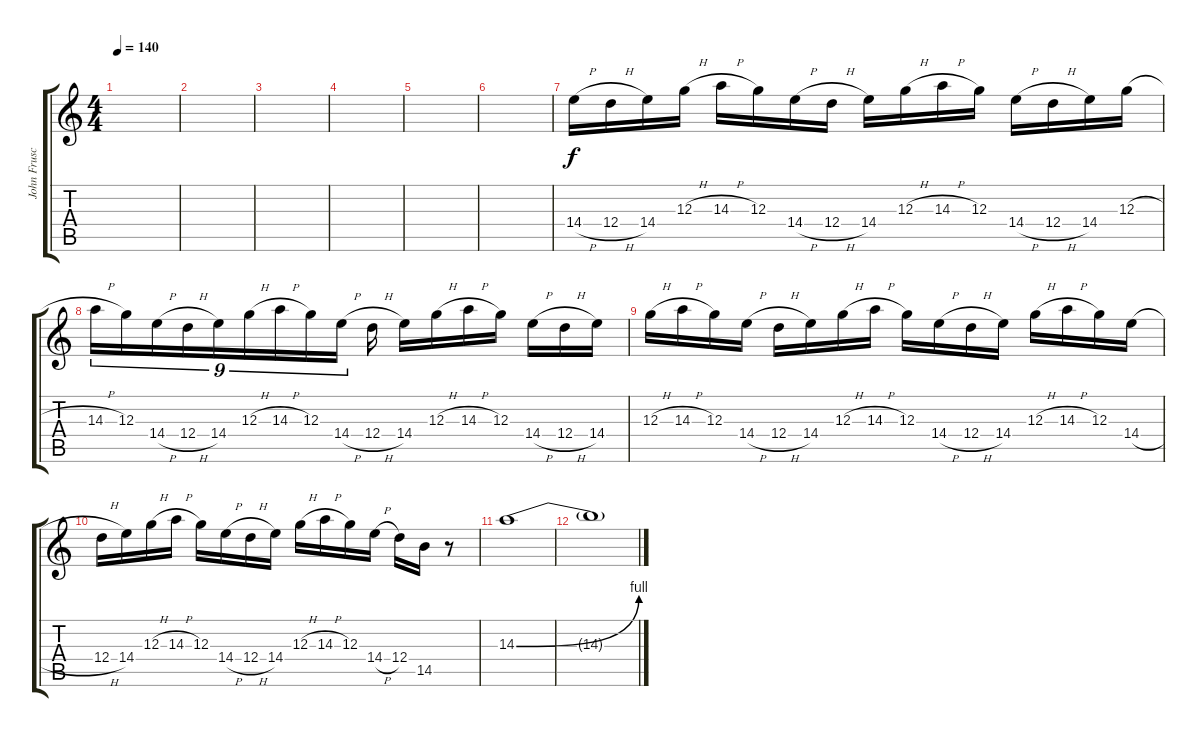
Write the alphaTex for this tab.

\track ("John Frusciante - Guitar 2" "John Frusc") {instrument overdrivenguitar}
\staff {score tabs}
\tuning (E4 B3 G3 D3 A2 E2) {hide}
\ts (4 4)
\tempo 140
\clef g2
\ks c
|
|
|
|
|
|
14.4{h}.16{instrument overdrivenguitar} 12.4{h}.16 14.4.16 12.3{h}.16 14.3{h}.16 12.3.16 14.4{h}.16 12.4{h}.16 14.4.16 12.3{h}.16 14.3{h}.16 12.3.16 14.4{h}.16 12.4{h}.16 14.4.16 12.3{h}.16 |
14.3{h}.16{tu (9 8)} 12.3.16{tu (9 8)} 14.4{h}.16{tu (9 8)} 12.4{h}.16{tu (9 8)} 14.4.16{tu (9 8)} 12.3{h}.16{tu (9 8)} 14.3{h}.16{tu (9 8)} 12.3.16{tu (9 8)} 14.4{h}.16{tu (9 8)} 12.4{h}.16 14.4.16 12.3{h}.16 14.3{h}.16 12.3.16 14.4{h}.16 12.4{h}.16 14.4.16 |
12.3{h}.16 14.3{h}.16 12.3.16 14.4{h}.16 12.4{h}.16 14.4.16 12.3{h}.16 14.3{h}.16 12.3.16 14.4{h}.16 12.4{h}.16 14.4.16 12.3{h}.16 14.3{h}.16 12.3.16 14.4{h}.16 |
12.4{h}.16 14.4.16 12.3{h}.16 14.3{h}.16 12.3.16 14.4{h}.16 12.4{h}.16 14.4.16 12.3{h}.16 14.3{h}.16 12.3.16 14.4{h}.16 12.4.16 14.5.16 r.8 |
14.3{be (bend 0 0 60 4)}.1 |
14.3{t}.1{volume 0}
